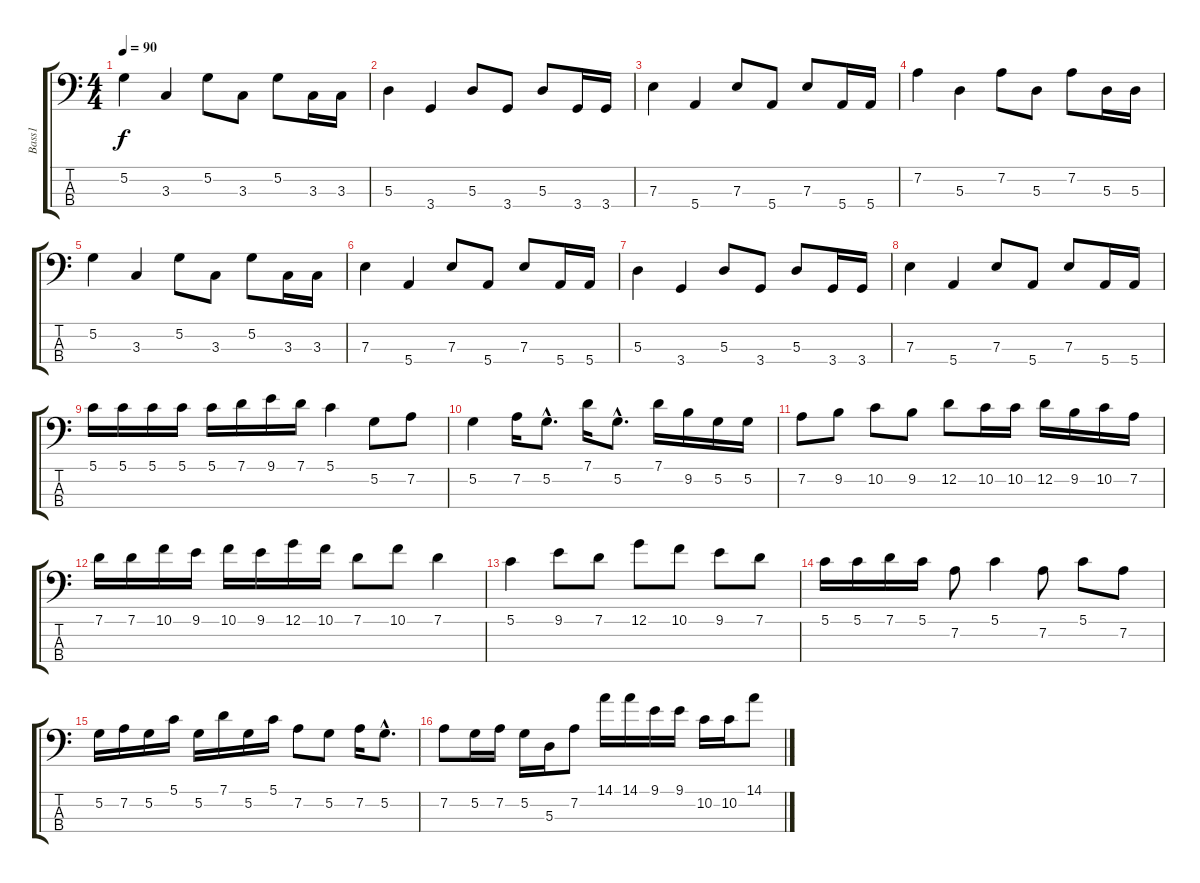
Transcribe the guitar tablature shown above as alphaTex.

\track ("Bass1" "Bass1") {instrument electricbassfinger}
\staff {score tabs}
\tuning (G2 D2 A1 E1) {hide}
\ts (4 4)
\tempo 90
\clef f4
\ks c
5.2.4{dy f} 3.3.4 5.2.8 3.3.8 5.2.8 3.3.16 3.3.16 |
5.3.4 3.4.4 5.3.8 3.4.8 5.3.8 3.4.16 3.4.16 |
7.3.4 5.4.4 7.3.8 5.4.8 7.3.8 5.4.16 5.4.16 |
7.2.4 5.3.4 7.2.8 5.3.8 7.2.8 5.3.16 5.3.16 |
5.2.4 3.3.4 5.2.8 3.3.8 5.2.8 3.3.16 3.3.16 |
7.3.4 5.4.4 7.3.8 5.4.8 7.3.8 5.4.16 5.4.16 |
5.3.4 3.4.4 5.3.8 3.4.8 5.3.8 3.4.16 3.4.16 |
7.3.4 5.4.4 7.3.8 5.4.8 7.3.8 5.4.16 5.4.16 |
5.1.16{volume 16} 5.1.16 5.1.16 5.1.16 5.1.16 7.1.16 9.1.16 7.1.16 5.1.4 5.2.8 7.2.8 |
5.2.4 7.2.16 5.2{hac}.8{d} 7.1.16 5.2{hac}.8{d} 7.1.16 9.2.16 5.2.16 5.2.16 |
7.2.8 9.2.8 10.2.8 9.2.8 12.2.8 10.2.16 10.2.16 12.2.16 9.2.16 10.2.16 7.2.16 |
7.1.16 7.1.16 10.1.16 9.1.16 10.1.16 9.1.16 12.1.16 10.1.16 7.1.8 10.1.8 7.1.4 |
5.1.4 9.1.8 7.1.8 12.1.8 10.1.8 9.1.8 7.1.8 |
5.1.16 5.1.16 7.1.16 5.1.16 7.2.8 5.1.4 7.2.8 5.1.8 7.2.8 |
5.2.16 7.2.16 5.2.16 5.1.16 5.2.16 7.1.16 5.2.16 5.1.16 7.2.8 5.2.8 7.2.16 5.2{hac}.8{d} |
7.2.8 5.2.16 7.2.16 5.2.16 5.3.16 7.2.8 14.1.16 14.1.16 9.1.16 9.1.16 10.2.16 10.2.16 14.1.8
